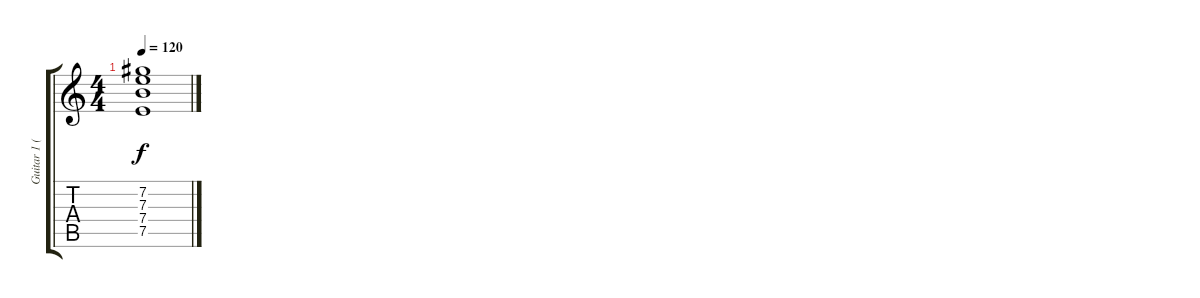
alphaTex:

\track ("Guitar 1 (Jack White) Open A Tuning" "Guitar 1 (") {instrument overdrivenguitar}
\staff {score tabs}
\tuning (E4 Db4 A3 E3 A2 E2) {hide}
\ts (4 4)
\tempo 120
\clef g2
\ks c
(7.2 7.3 7.4 7.5).1{dy f}
